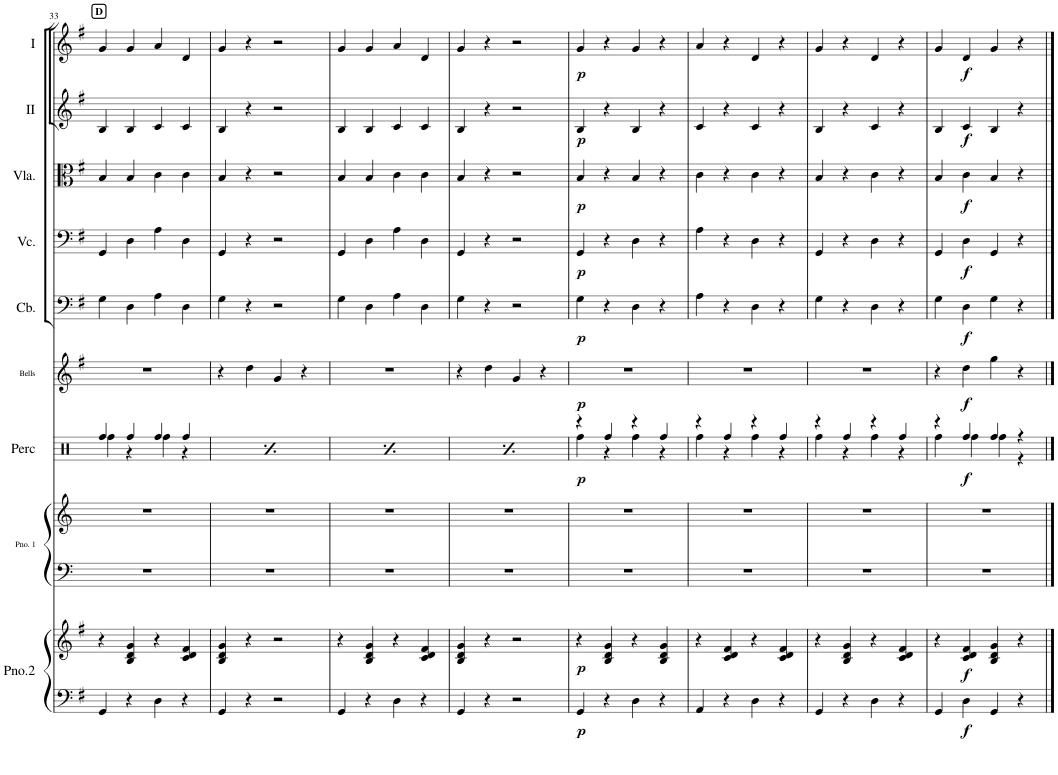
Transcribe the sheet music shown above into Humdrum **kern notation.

**kern	**kern	**dynam	**kern	**kern	**kern	**dynam	**kern	**dynam	**kern	**dynam	**kern	**dynam	**kern	**dynam	**kern	**dynam	**kern	**dynam
*part9	*part9	*part9	*part8	*part8	*part7	*part7	*part6	*part6	*part5	*part5	*part4	*part4	*part3	*part3	*part2	*part2	*part1	*part1
*staff11	*staff10	*staff10/11	*staff9	*staff8	*staff7	*staff7	*staff6	*staff6	*staff5	*staff5	*staff4	*staff4	*staff3	*staff3	*staff2	*staff2	*staff1	*staff1
*I"Piano 2	*	*	*I"Piano 1	*	*I"Percussion	*	*I"Bells	*	*I"Contrabass	*	*I"Cello	*	*I"Viola	*	*I"Violin 2	*	*I"Violin 1	*
*I'Pno.2	*	*	*I'Pno. 1	*	*I'Perc	*	*I'Bells	*	*I'Cb.	*	*	*	*I'Vla.	*	*	*	*	*
!!LO:PB:g=z
*clefF4	*clefG2	*	*clefF4	*clefG2	*clefX	*	*clefG2	*	*clefF4	*	*clefF4	*	*clefC3	*	*clefG2	*	*clefG2	*
*	*	*	*	*	*	*	*Trd-7c-12	*	*	*	*	*	*	*	*	*	*	*
*k[f#]	*k[f#]	*	*k[]	*k[]	*k[f#]	*	*k[f#]	*	*k[f#]	*	*k[f#]	*	*k[f#]	*	*k[f#]	*	*k[f#]	*
*M4/4	*M4/4	*	*M4/4	*M4/4	*M4/4	*	*M4/4	*	*M4/4	*	*M4/4	*	*M4/4	*	*M4/4	*	*M4/4	*
*met(c)	*met(c)	*	*met(c)	*met(c)	*met(c)	*	*met(c)	*	*met(c)	*	*met(c)	*	*met(c)	*	*met(c)	*	*met(c)	*
=33	=33	=33	=33	=33	=33	=33	=33	=33	=33	=33	=33	=33	=33	=33	=33	=33	=33	=33
*	*	*	*	*	*^	*	*	*	*	*	*	*	*	*	*	*	*	*
!	!	!	!	!	!	!	!	!	!	!	!	!	!	!	!	!	!	!LO:TX:a:B:t=D	!
4GG/	4r	.	1r	1r	4Rff/	4Rff\	.	1r	.	4G\	.	4GG/	.	4B/	.	4B/	.	4g/	.
4r	4B/ 4d/ 4g/	.	.	.	4Rff/	4r	.	.	.	4D\	.	4D\	.	4B/	.	4B/	.	4g/	.
4D\	4r	.	.	.	4Rff/	4Rff\	.	.	.	4A\	.	4A\	.	4c\	.	4c/	.	4a/	.
4r	4c/ 4d/ 4f#/	.	.	.	4Rff/	4r	.	.	.	4D\	.	4D\	.	4c\	.	4c/	.	4d/	.
=34	=34	=34	=34	=34	=34	=34	=34	=34	=34	=34	=34	=34	=34	=34	=34	=34	=34	=34	=34
4GG/	4B/ 4d/ 4g/	.	1r	1r	4Rff/	4Rff\	.	4r	.	4G\	.	4GG/	.	4B/	.	4B/	.	4g/	.
4r	4r	.	.	.	4Rff/	4r	.	4dd\	.	4r	.	4r	.	4r	.	4r	.	4r	.
2r	2r	.	.	.	4Rff/	4Rff\	.	4g/	.	2r	.	2r	.	2r	.	2r	.	2r	.
.	.	.	.	.	4Rff/	4r	.	4r	.	.	.	.	.	.	.	.	.	.	.
=35	=35	=35	=35	=35	=35	=35	=35	=35	=35	=35	=35	=35	=35	=35	=35	=35	=35	=35	=35
4GG/	4r	.	1r	1r	4Rff/	4Rff\	.	1r	.	4G\	.	4GG/	.	4B/	.	4B/	.	4g/	.
4r	4B/ 4d/ 4g/	.	.	.	4Rff/	4r	.	.	.	4D\	.	4D\	.	4B/	.	4B/	.	4g/	.
4D\	4r	.	.	.	4Rff/	4Rff\	.	.	.	4A\	.	4A\	.	4c\	.	4c/	.	4a/	.
4r	4c/ 4d/ 4f#/	.	.	.	4Rff/	4r	.	.	.	4D\	.	4D\	.	4c\	.	4c/	.	4d/	.
=36	=36	=36	=36	=36	=36	=36	=36	=36	=36	=36	=36	=36	=36	=36	=36	=36	=36	=36	=36
4GG/	4B/ 4d/ 4g/	.	1r	1r	4Rff/	4Rff\	.	4r	.	4G\	.	4GG/	.	4B/	.	4B/	.	4g/	.
4r	4r	.	.	.	4Rff/	4r	.	4dd\	.	4r	.	4r	.	4r	.	4r	.	4r	.
2r	2r	.	.	.	4Rff/	4Rff\	.	4g/	.	2r	.	2r	.	2r	.	2r	.	2r	.
.	.	.	.	.	4Rff/	4r	.	4r	.	.	.	.	.	.	.	.	.	.	.
=37	=37	=37	=37	=37	=37	=37	=37	=37	=37	=37	=37	=37	=37	=37	=37	=37	=37	=37	=37
!	!	!LO:DY:b=2	!	!	!	!	!	!	!	!	!	!	!	!	!	!	!	!	!
!	!	!LO:DY:n=1:b	!	!	!	!	!LO:DY:b	!	!LO:DY:b	!	!LO:DY:b	!	!LO:DY:b	!	!LO:DY:b	!	!LO:DY:b	!	!LO:DY:b
4GG/	4r	p p	1r	1r	4r	4Rff\	p	1r	p	4G\	p	4GG/	p	4B/	p	4B/	p	4g/	p
4r	4B/ 4d/ 4g/	.	.	.	4Rff/	4r	.	.	.	4r	.	4r	.	4r	.	4r	.	4r	.
4D\	4r	.	.	.	4r	4Rff\	.	.	.	4D\	.	4D\	.	4B/	.	4B/	.	4g/	.
4r	4B/ 4d/ 4g/	.	.	.	4Rff/	4r	.	.	.	4r	.	4r	.	4r	.	4r	.	4r	.
=38	=38	=38	=38	=38	=38	=38	=38	=38	=38	=38	=38	=38	=38	=38	=38	=38	=38	=38	=38
4AA/	4r	.	1r	1r	4r	4Rff\	.	1r	.	4A\	.	4A\	.	4c\	.	4c/	.	4a/	.
4r	4c/ 4d/ 4f#/	.	.	.	4Rff/	4r	.	.	.	4r	.	4r	.	4r	.	4r	.	4r	.
4D\	4r	.	.	.	4r	4Rff\	.	.	.	4D\	.	4D\	.	4c\	.	4c/	.	4d/	.
4r	4c/ 4d/ 4f#/	.	.	.	4Rff/	4r	.	.	.	4r	.	4r	.	4r	.	4r	.	4r	.
=39	=39	=39	=39	=39	=39	=39	=39	=39	=39	=39	=39	=39	=39	=39	=39	=39	=39	=39	=39
4GG/	4r	.	1r	1r	4r	4Rff\	.	1r	.	4G\	.	4GG/	.	4B/	.	4B/	.	4g/	.
4r	4B/ 4d/ 4g/	.	.	.	4Rff/	4r	.	.	.	4r	.	4r	.	4r	.	4r	.	4r	.
4D\	4r	.	.	.	4r	4Rff\	.	.	.	4D\	.	4D\	.	4c\	.	4c/	.	4d/	.
4r	4c/ 4d/ 4f#/	.	.	.	4Rff/	4r	.	.	.	4r	.	4r	.	4r	.	4r	.	4r	.
=40	=40	=40	=40	=40	=40	=40	=40	=40	=40	=40	=40	=40	=40	=40	=40	=40	=40	=40	=40
4GG/	4r	.	1r	1r	4r	4Rff\	.	4r	.	4G\	.	4GG/	.	4B/	.	4B/	.	4g/	.
!	!	!LO:DY:b=2	!	!	!	!	!	!	!	!	!	!	!	!	!	!	!	!	!
!	!	!LO:DY:n=1:b	!	!	!	!	!LO:DY:b	!	!LO:DY:b	!	!LO:DY:b	!	!LO:DY:b	!	!LO:DY:b	!	!LO:DY:b	!	!LO:DY:b
4D\	4c/ 4d/ 4f#/	f f	.	.	4Rff/	4Rff\	f	4dd\	f	4D\	f	4D\	f	4c\	f	4c/	f	4d/	f
4GG/	4B/ 4d/ 4g/	.	.	.	4Rff/	4Rff\	.	4gg\	.	4G\	.	4GG/	.	4B/	.	4B/	.	4g/	.
4r	4r	.	.	.	4r	4r	.	4r	.	4r	.	4r	.	4r	.	4r	.	4r	.
*	*	*	*	*	*v	*v	*	*	*	*	*	*	*	*	*	*	*	*	*
==	==	==	==	==	==	==	==	==	==	==	==	==	==	==	==	==	==	==
*-	*-	*-	*-	*-	*-	*-	*-	*-	*-	*-	*-	*-	*-	*-	*-	*-	*-	*-
